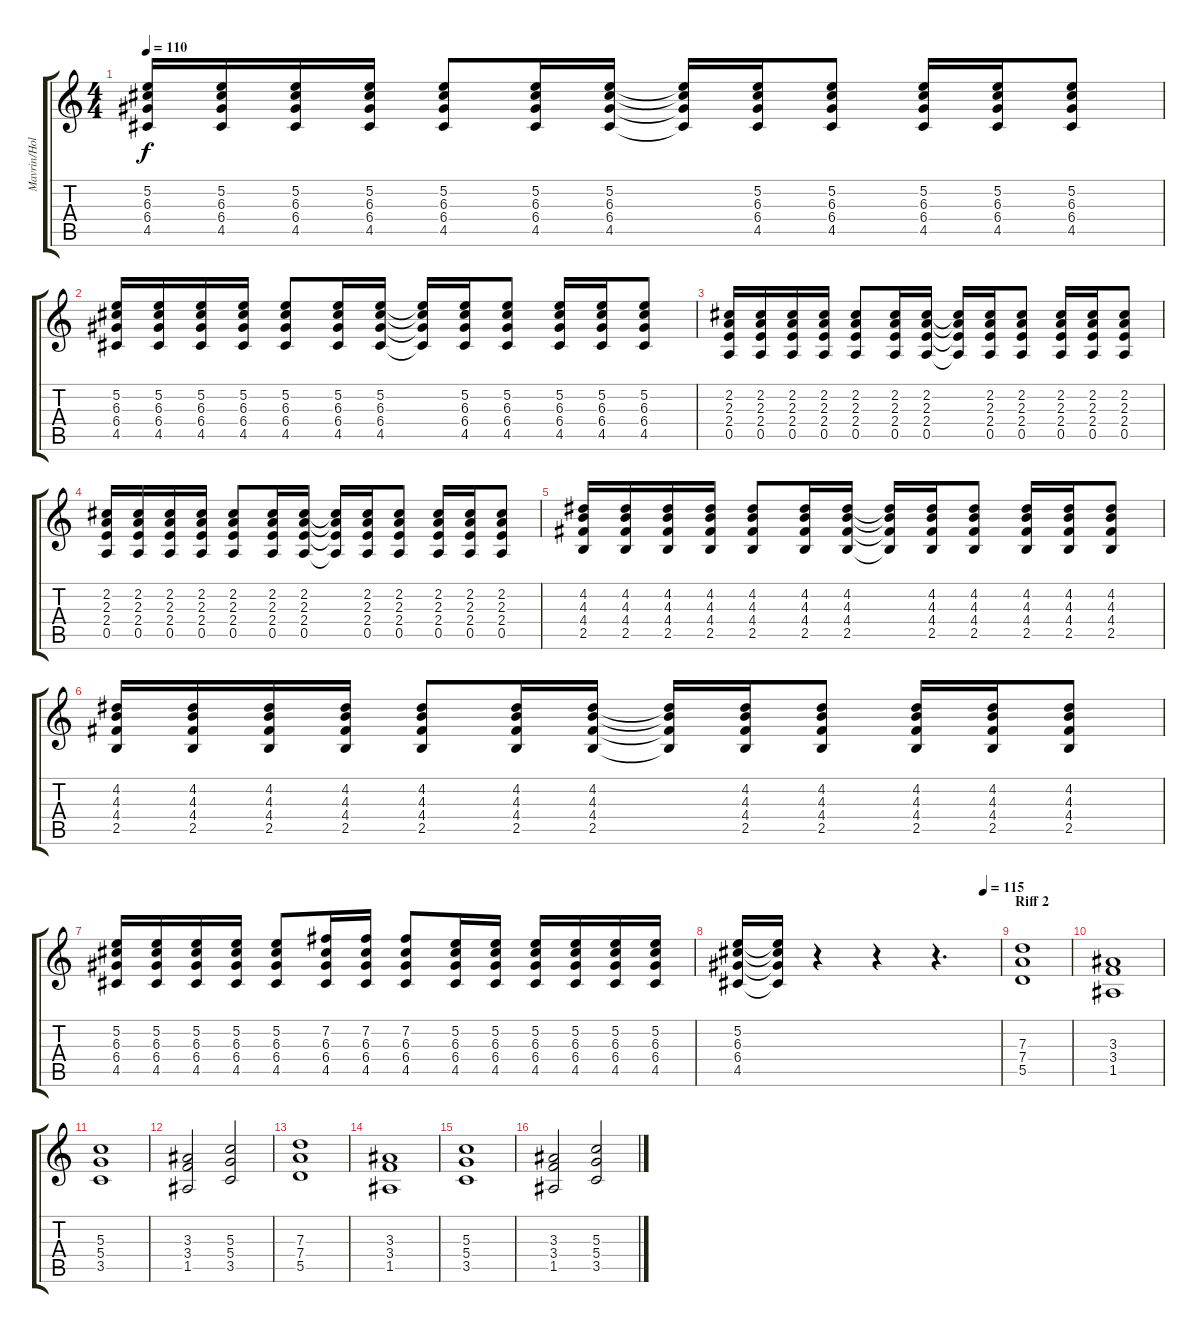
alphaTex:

\track ("Mavrin/Holstinin" "Mavrin/Hol") {instrument distortionguitar}
\staff {score tabs}
\tuning (E4 B3 G3 D3 A2 E2) {hide}
\ts (4 4)
\tempo 110
\clef g2
\ks c
(5.2 6.3 6.4 4.5).16{dy f} (5.2 6.3 6.4 4.5).16 (5.2 6.3 6.4 4.5).16 (5.2 6.3 6.4 4.5).16 (5.2 6.3 6.4 4.5).8 (5.2 6.3 6.4 4.5).16 (5.2 6.3 6.4 4.5).16 (5.2{t} 6.3{t} 6.4{t} 4.5{t}).16 (5.2 6.3 6.4 4.5).16 (5.2 6.3 6.4 4.5).8 (5.2 6.3 6.4 4.5).16 (5.2 6.3 6.4 4.5).16 (5.2 6.3 6.4 4.5).8 |
(5.2 6.3 6.4 4.5).16 (5.2 6.3 6.4 4.5).16 (5.2 6.3 6.4 4.5).16 (5.2 6.3 6.4 4.5).16 (5.2 6.3 6.4 4.5).8 (5.2 6.3 6.4 4.5).16 (5.2 6.3 6.4 4.5).16 (5.2{t} 6.3{t} 6.4{t} 4.5{t}).16 (5.2 6.3 6.4 4.5).16 (5.2 6.3 6.4 4.5).8 (5.2 6.3 6.4 4.5).16 (5.2 6.3 6.4 4.5).16 (5.2 6.3 6.4 4.5).8 |
(2.2 2.3 2.4 0.5).16 (2.2 2.3 2.4 0.5).16 (2.2 2.3 2.4 0.5).16 (2.2 2.3 2.4 0.5).16 (2.2 2.3 2.4 0.5).8 (2.2 2.3 2.4 0.5).16 (2.2 2.3 2.4 0.5).16 (2.2{t} 2.3{t} 2.4{t} 0.5{t}).16 (2.2 2.3 2.4 0.5).16 (2.2 2.3 2.4 0.5).8 (2.2 2.3 2.4 0.5).16 (2.2 2.3 2.4 0.5).16 (2.2 2.3 2.4 0.5).8 |
(2.2 2.3 2.4 0.5).16 (2.2 2.3 2.4 0.5).16 (2.2 2.3 2.4 0.5).16 (2.2 2.3 2.4 0.5).16 (2.2 2.3 2.4 0.5).8 (2.2 2.3 2.4 0.5).16 (2.2 2.3 2.4 0.5).16 (2.2{t} 2.3{t} 2.4{t} 0.5{t}).16 (2.2 2.3 2.4 0.5).16 (2.2 2.3 2.4 0.5).8 (2.2 2.3 2.4 0.5).16 (2.2 2.3 2.4 0.5).16 (2.2 2.3 2.4 0.5).8 |
(4.2 4.3 4.4 2.5).16 (4.2 4.3 4.4 2.5).16 (4.2 4.3 4.4 2.5).16 (4.2 4.3 4.4 2.5).16 (4.2 4.3 4.4 2.5).8 (4.2 4.3 4.4 2.5).16 (4.2 4.3 4.4 2.5).16 (4.2{t} 4.3{t} 4.4{t} 2.5{t}).16 (4.2 4.3 4.4 2.5).16 (4.2 4.3 4.4 2.5).8 (4.2 4.3 4.4 2.5).16 (4.2 4.3 4.4 2.5).16 (4.2 4.3 4.4 2.5).8 |
(4.2 4.3 4.4 2.5).16 (4.2 4.3 4.4 2.5).16 (4.2 4.3 4.4 2.5).16 (4.2 4.3 4.4 2.5).16 (4.2 4.3 4.4 2.5).8 (4.2 4.3 4.4 2.5).16 (4.2 4.3 4.4 2.5).16 (4.2{t} 4.3{t} 4.4{t} 2.5{t}).16 (4.2 4.3 4.4 2.5).16 (4.2 4.3 4.4 2.5).8 (4.2 4.3 4.4 2.5).16 (4.2 4.3 4.4 2.5).16 (4.2 4.3 4.4 2.5).8 |
(5.2 6.3 6.4 4.5).16 (5.2 6.3 6.4 4.5).16 (5.2 6.3 6.4 4.5).16 (5.2 6.3 6.4 4.5).16 (5.2 6.3 6.4 4.5).8 (7.2 6.3 6.4 4.5).16 (7.2 6.3 6.4 4.5).16 (7.2 6.3 6.4 4.5).8 (5.2 6.3 6.4 4.5).16 (5.2 6.3 6.4 4.5).16 (5.2 6.3 6.4 4.5).16 (5.2 6.3 6.4 4.5).16 (5.2 6.3 6.4 4.5).16 (5.2 6.3 6.4 4.5).16 |
\tempo (115 0.9375)
(5.2 6.3 6.4 4.5).16 (5.2{t} 6.3{t} 6.4{t} 4.5{t}).16 r.4 r.4 r.4{d} |
\section ("" "Riff 2")
(7.3 7.4 5.5).1{volume 16 instrument distortionguitar} |
(3.3 3.4 1.5).1 |
(5.3 5.4 3.5).1 |
(3.3 3.4 1.5).2 (5.3 5.4 3.5).2 |
(7.3 7.4 5.5).1 |
(3.3 3.4 1.5).1 |
(5.3 5.4 3.5).1 |
(3.3 3.4 1.5).2 (5.3 5.4 3.5).2
